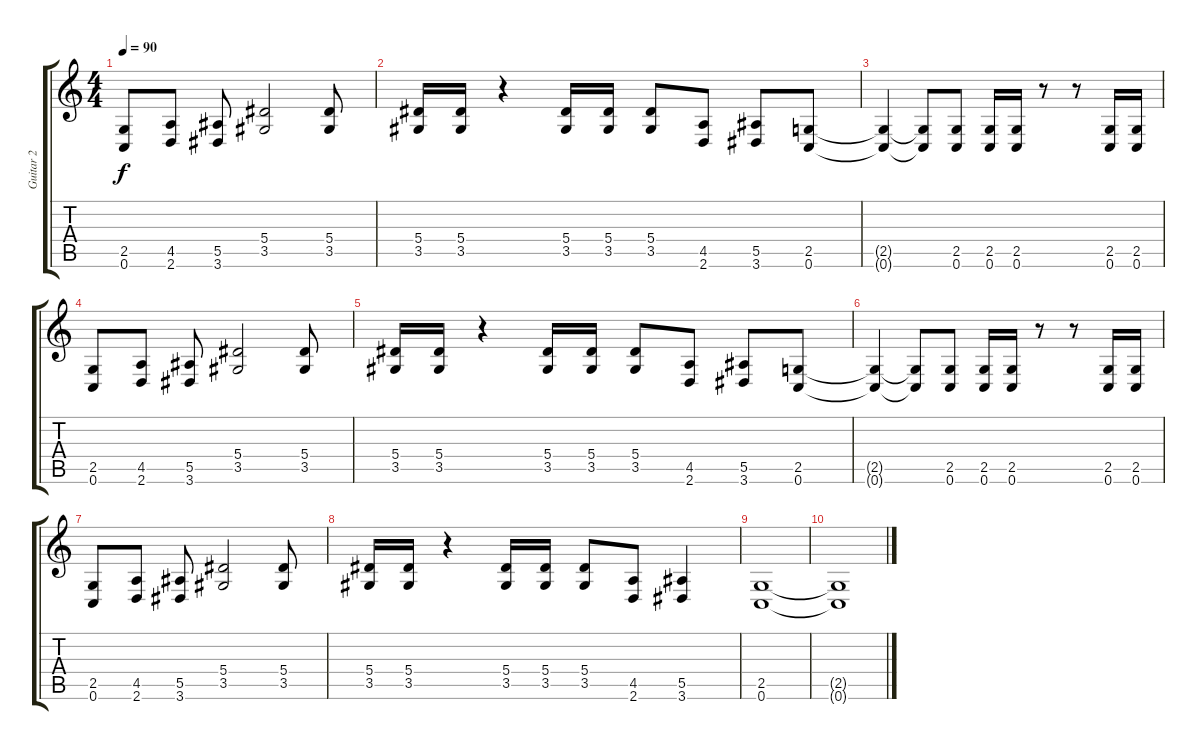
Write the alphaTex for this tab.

\track ("Guitar 2" "Guitar 2") {instrument distortionguitar}
\staff {score tabs}
\tuning (C4 G3 Eb3 Bb2 F2 C2) {hide}
\ts (4 4)
\tempo 90
\clef g2
\ks c
(2.5 0.6).8{dy f} (4.5 2.6).8 (5.5 3.6).8 (5.4 3.5).2 (5.4 3.5).8 |
(5.4 3.5).16 (5.4 3.5).16 r.4 (5.4 3.5).16 (5.4 3.5).16 (5.4 3.5).8 (4.5 2.6).8 (5.5 3.6).8 (2.5 0.6).8 |
(2.5{t} 0.6{t}).4 (2.5{t} 0.6{t}).8 (2.5 0.6).8 (2.5 0.6).16 (2.5 0.6).16 r.8 r.8 (2.5 0.6).16 (2.5 0.6).16 |
(2.5 0.6).8 (4.5 2.6).8 (5.5 3.6).8 (5.4 3.5).2 (5.4 3.5).8 |
(5.4 3.5).16 (5.4 3.5).16 r.4 (5.4 3.5).16 (5.4 3.5).16 (5.4 3.5).8 (4.5 2.6).8 (5.5 3.6).8 (2.5 0.6).8 |
(2.5{t} 0.6{t}).4 (2.5{t} 0.6{t}).8 (2.5 0.6).8 (2.5 0.6).16 (2.5 0.6).16 r.8 r.8 (2.5 0.6).16 (2.5 0.6).16 |
(2.5 0.6).8 (4.5 2.6).8 (5.5 3.6).8 (5.4 3.5).2 (5.4 3.5).8 |
(5.4 3.5).16 (5.4 3.5).16 r.4 (5.4 3.5).16 (5.4 3.5).16 (5.4 3.5).8 (4.5 2.6).8 (5.5 3.6).4 |
(2.5 0.6).1 |
(2.5{t} 0.6{t}).1
